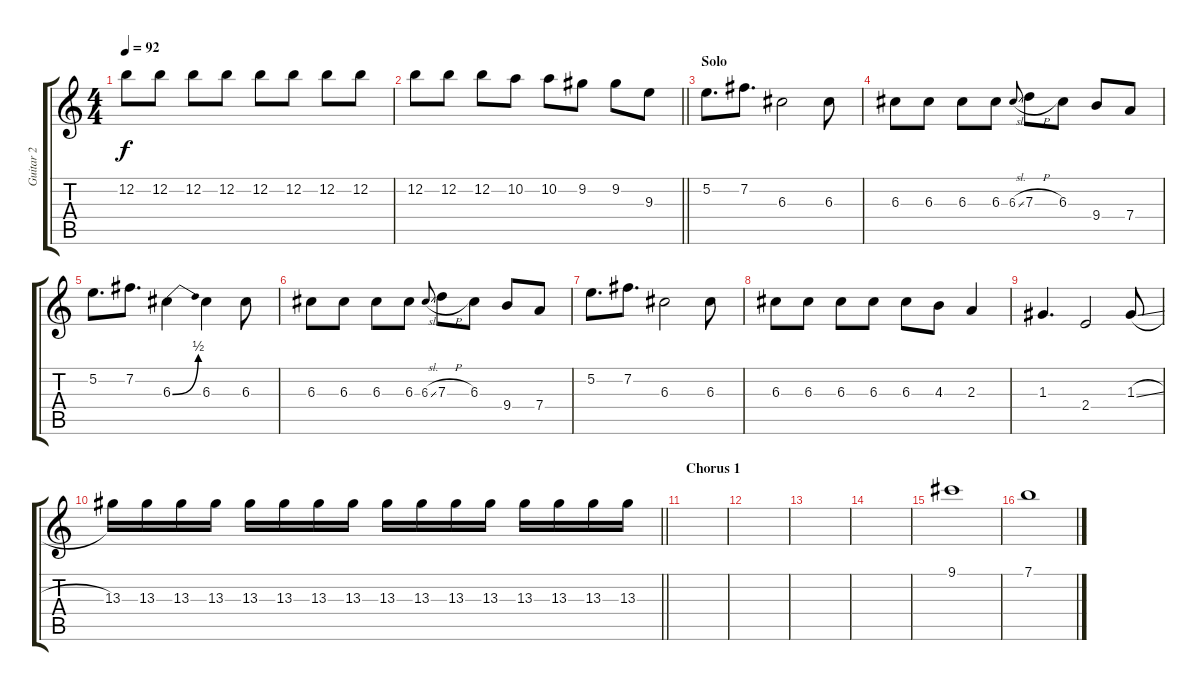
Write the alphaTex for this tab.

\track ("Guitar 2" "Guitar 2") {instrument distortionguitar}
\staff {score tabs}
\tuning (E4 B3 G3 D3 A2 E2) {hide}
\ts (4 4)
\tempo 92
\clef g2
\ks c
12.2.8{dy f} 12.2.8 12.2.8 12.2.8 12.2.8 12.2.8 12.2.8 12.2.8 |
\barLineRight lightlight
12.2.8 12.2.8 12.2.8 10.2.8 10.2.8 9.2.8 9.2.8 9.3.8 |
\section ("" "Solo")
5.2.8{d volume 16 balance 10 instrument distortionguitar} 7.2.8{d} 6.3.2 6.3.8 |
6.3.8 6.3.8 6.3.8 6.3.8 6.3{sl}.8{gr onbeat} 7.3{h}.8 6.3.8 9.4.8 7.4.8 |
5.2.8{d} 7.2.8{d} 6.3{be (bend 0 0 60 2)}.4 6.3.4 6.3.8 |
6.3.8 6.3.8 6.3.8 6.3.8 6.3{sl}.8{gr onbeat} 7.3{h}.8 6.3.8 9.4.8 7.4.8 |
5.2.8{d} 7.2.8{d} 6.3.2 6.3.8 |
6.3.8 6.3.8 6.3.8 6.3.8 6.3.8 4.3.8 2.3.4 |
1.3.4{d} 2.4.2 1.3{sl}.8 |
\barLineRight lightlight
13.3.16 13.3.16 13.3.16 13.3.16 13.3.16 13.3.16 13.3.16 13.3.16 13.3.16 13.3.16 13.3.16 13.3.16 13.3.16 13.3.16 13.3.16 13.3.16 |
\section ("" "Chorus 1")
|
|
|
|
9.1.1{volume 7 balance 10 instrument distortionguitar} |
7.1.1
